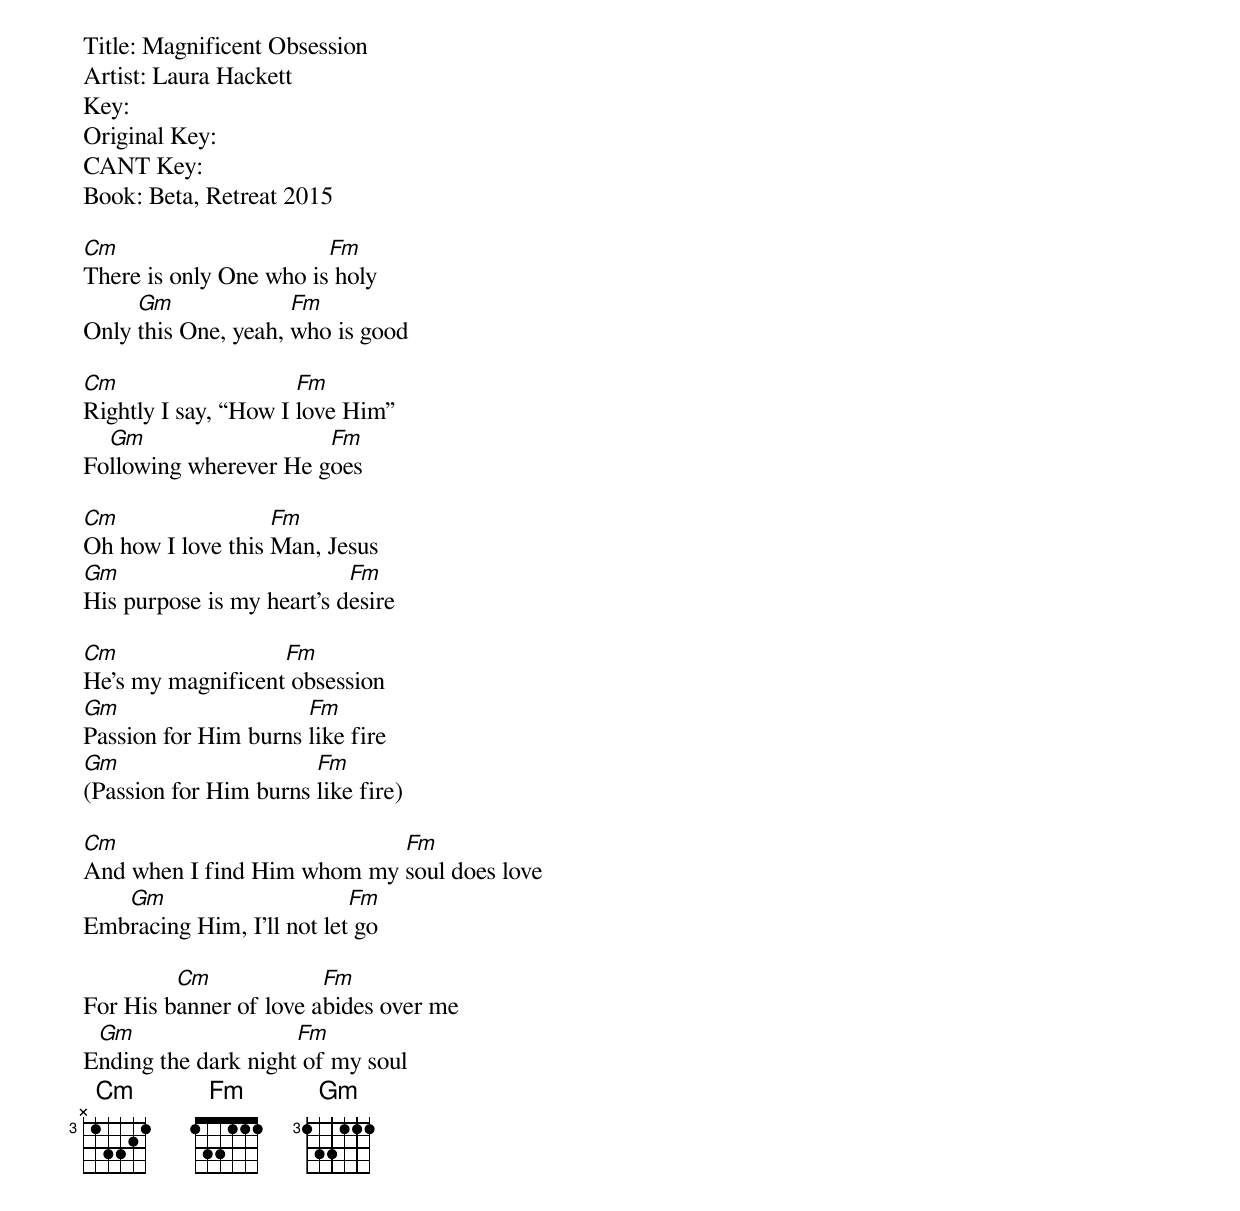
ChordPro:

Title: Magnificent Obsession
Artist: Laura Hackett
Key: []
Original Key:
CANT Key:
Book: Beta, Retreat 2015

[Cm]There is only One who is[Fm] holy
Only [Gm]this One, yeah, [Fm]who is good

[Cm]Rightly I say, “How I [Fm]love Him”
Fo[Gm]llowing wherever He g[Fm]oes

[Cm]Oh how I love this [Fm]Man, Jesus
[Gm]His purpose is my heart’s d[Fm]esire

[Cm]He’s my magnificent[Fm] obsession
[Gm]Passion for Him burns [Fm]like fire
[Gm](Passion for Him burns [Fm]like fire)

[Cm]And when I find Him whom my [Fm]soul does love
Emb[Gm]racing Him, I’ll not let[Fm] go

For His b[Cm]anner of love a[Fm]bides over me
E[Gm]nding the dark night[Fm] of my soul
